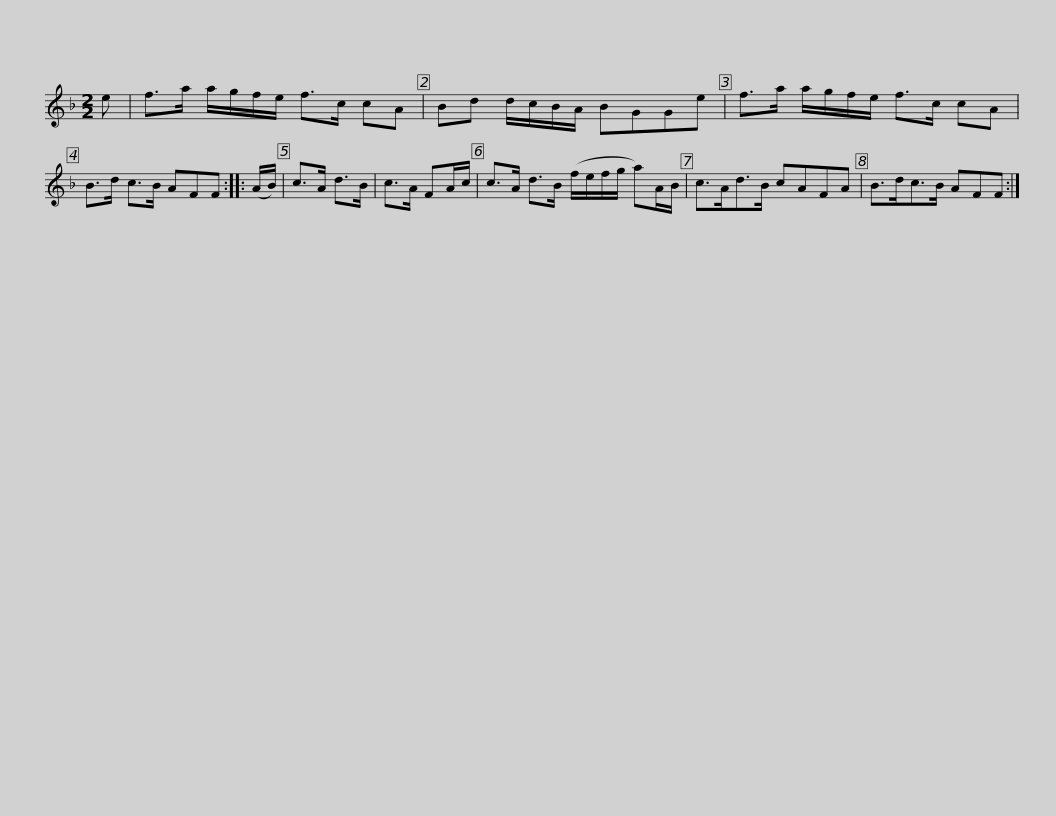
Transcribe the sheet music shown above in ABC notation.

X:1
L:1/8
M:2/2
I:linebreak $
K:F
V:1 treble
V:1
 e | f>a a/g/f/e/ f>c cA | Bd d/c/B/A/ BGGe | f>a a/g/f/e/ f>c cA | B>d c>B AFF :: %5
 (A/B/) |$ c>A d>B | c>A FA/c/ | c>A d>B (f/e/f/g/ a)A/B/ | c>Ad>B cAFA | %10
 B>dc>B AFF :| %11
